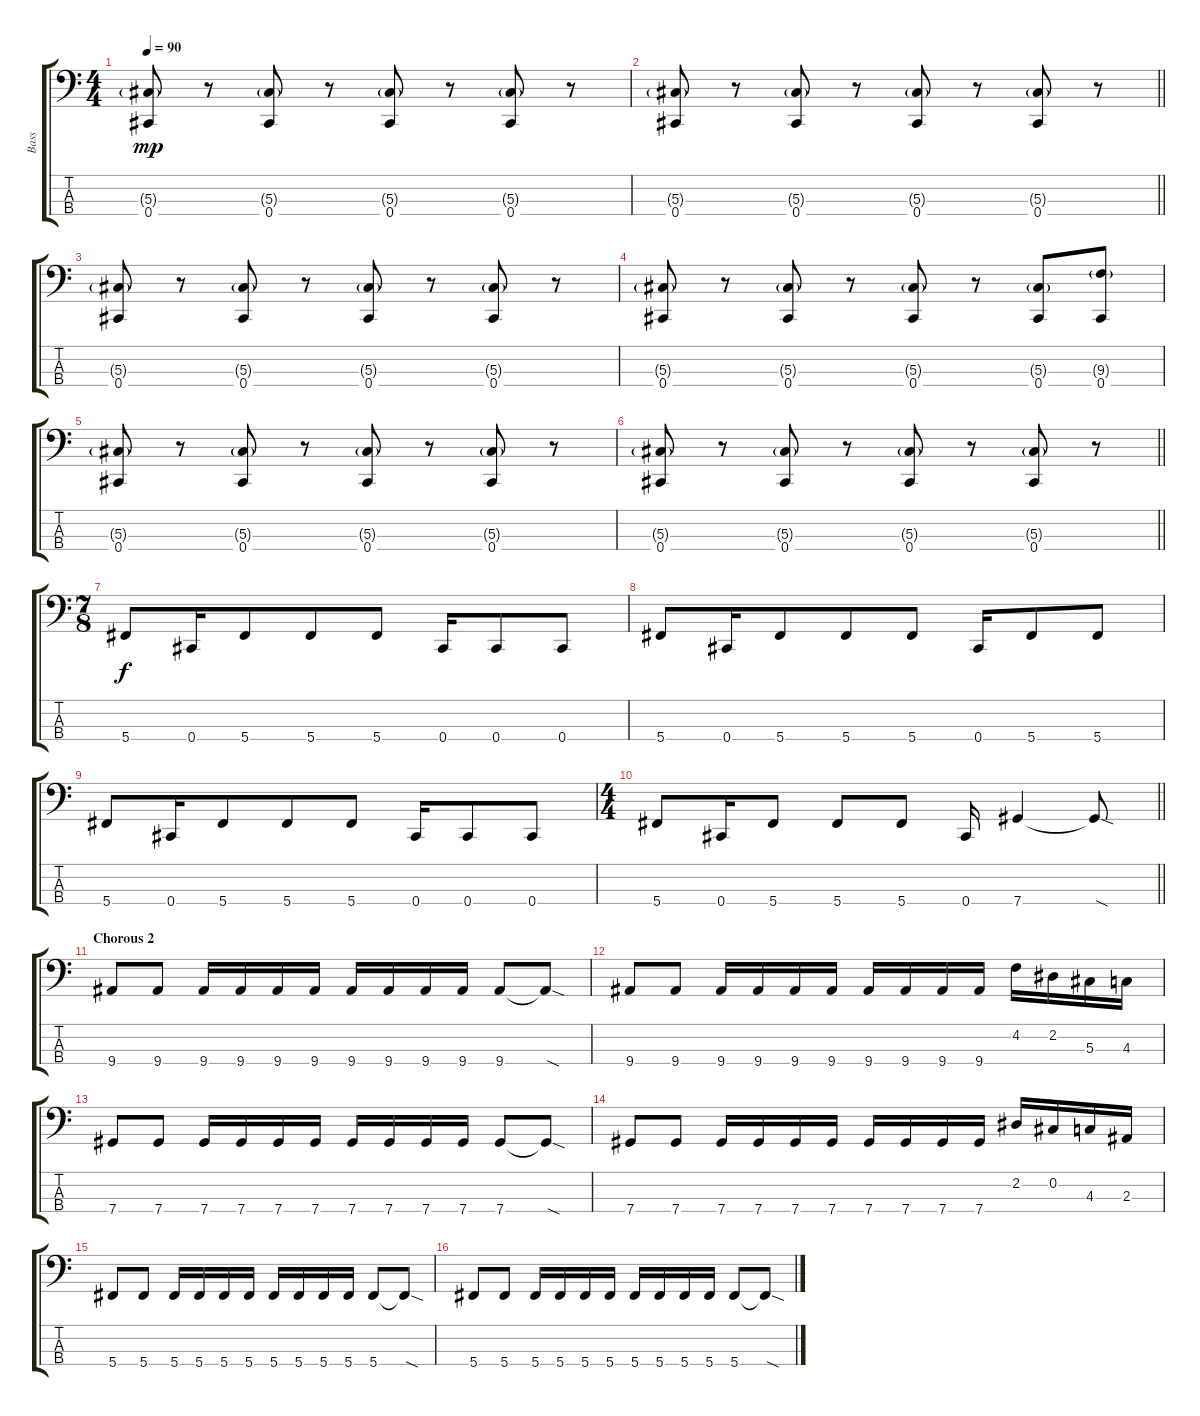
\track ("Bass" "Bass") {instrument electricbassfinger}
\staff {score tabs}
\tuning (Gb2 Db2 Ab1 Db1) {hide}
\ts (4 4)
\tempo 90
\clef f4
\ks c
(5.3{g} 0.4).8{dy mp} r.8 (5.3{g} 0.4).8 r.8 (5.3{g} 0.4).8 r.8 (5.3{g} 0.4).8 r.8 |
\barLineRight lightlight
(5.3{g} 0.4).8 r.8 (5.3{g} 0.4).8 r.8 (5.3{g} 0.4).8 r.8 (5.3{g} 0.4).8 r.8 |
(5.3{g} 0.4).8 r.8 (5.3{g} 0.4).8 r.8 (5.3{g} 0.4).8 r.8 (5.3{g} 0.4).8 r.8 |
(5.3{g} 0.4).8 r.8 (5.3{g} 0.4).8 r.8 (5.3{g} 0.4).8 r.8 (5.3{g} 0.4).8 (9.3{g} 0.4).8 |
(5.3{g} 0.4).8 r.8 (5.3{g} 0.4).8 r.8 (5.3{g} 0.4).8 r.8 (5.3{g} 0.4).8 r.8 |
\barLineRight lightlight
(5.3{g} 0.4).8 r.8 (5.3{g} 0.4).8 r.8 (5.3{g} 0.4).8 r.8 (5.3{g} 0.4).8 r.8 |
\ts (7 8)
\section ("" "")
5.4.8{dy f} 0.4.16 5.4.8 5.4.8 5.4.8 0.4.16 0.4.8 0.4.8 |
5.4.8 0.4.16 5.4.8 5.4.8 5.4.8 0.4.16 5.4.8 5.4.8 |
5.4.8 0.4.16 5.4.8 5.4.8 5.4.8 0.4.16 0.4.8 0.4.8 |
\ts (4 4)
\barLineRight lightlight
5.4.8 0.4.16 5.4.8 5.4.8 5.4.8 0.4.16 7.4.4 7.4{sod t}.8 |
\section ("" "Chorous 2")
9.4.8 9.4.8 9.4.16 9.4.16 9.4.16 9.4.16 9.4.16 9.4.16 9.4.16 9.4.16 9.4.8 9.4{sod t}.8 |
9.4.8 9.4.8 9.4.16 9.4.16 9.4.16 9.4.16 9.4.16 9.4.16 9.4.16 9.4.16 4.2.16 2.2.16 5.3.16 4.3.16 |
7.4.8 7.4.8 7.4.16 7.4.16 7.4.16 7.4.16 7.4.16 7.4.16 7.4.16 7.4.16 7.4.8 7.4{sod t}.8 |
7.4.8 7.4.8 7.4.16 7.4.16 7.4.16 7.4.16 7.4.16 7.4.16 7.4.16 7.4.16 2.2.16 0.2.16 4.3.16 2.3.16 |
5.4.8 5.4.8 5.4.16 5.4.16 5.4.16 5.4.16 5.4.16 5.4.16 5.4.16 5.4.16 5.4.8 5.4{sod t}.8 |
5.4.8 5.4.8 5.4.16 5.4.16 5.4.16 5.4.16 5.4.16 5.4.16 5.4.16 5.4.16 5.4.8 5.4{sod t}.8
